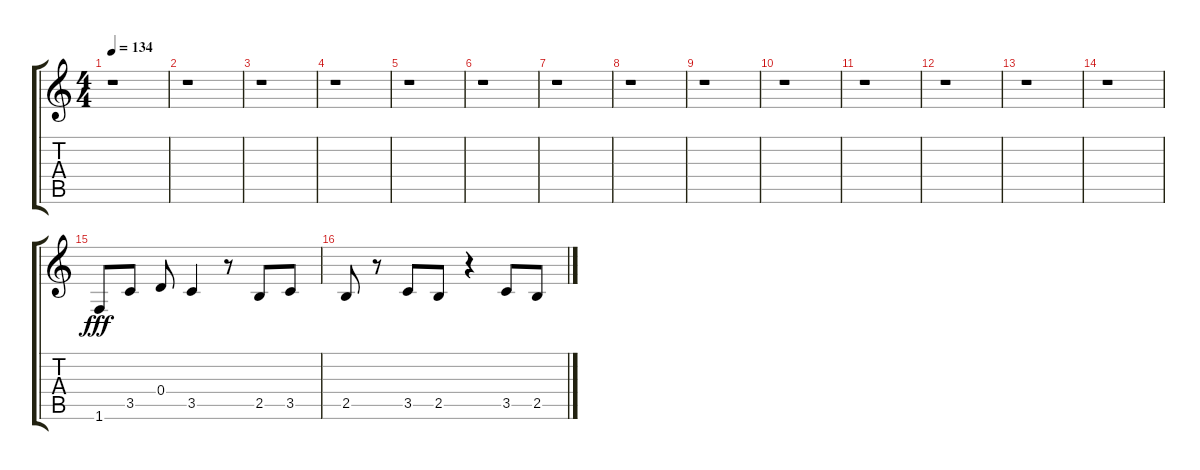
\track "" {instrument acousticguitarsteel}
\staff {score tabs}
\tuning (E4 B3 G3 D3 A2 E2) {hide}
\ts (4 4)
\tempo 134
\clef g2
\ks c
r.1{dy fff} |
r.1 |
r.1 |
r.1 |
r.1 |
r.1 |
r.1 |
r.1 |
r.1 |
r.1 |
r.1 |
r.1 |
r.1 |
r.1 |
1.6.8{instrument acousticguitarsteel} 3.5.8 0.4.8 3.5.4 r.8 2.5.8 3.5.8 |
2.5.8 r.8 3.5.8 2.5.8 r.4 3.5.8 2.5.8
